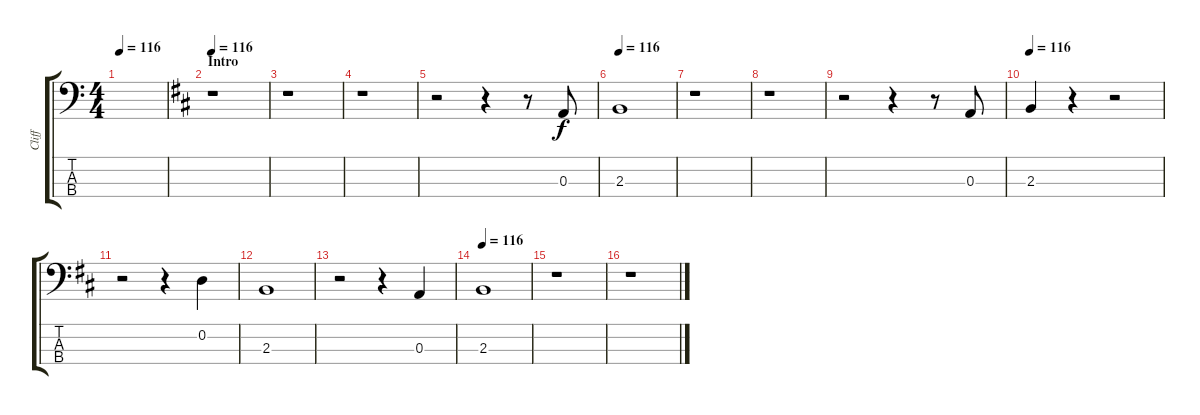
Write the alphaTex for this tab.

\track ("Cliff" "Cliff") {instrument electricbasspick}
\staff {score tabs}
\tuning (G2 D2 A1 E1) {hide}
\ts (4 4)
\tempo 116
\clef f4
\ks c
|
\section ("" "Intro")
\tempo 116
\ks bminor
r.1 |
r.1 |
r.1 |
r.2 r.4 r.8 0.3.8 |
\tempo 116
2.3.1 |
r.1 |
r.1 |
r.2 r.4 r.8 0.3.8 |
\tempo 116
2.3.4 r.4 r.2 |
r.2 r.4 0.2.4 |
2.3.1 |
r.2 r.4 0.3.4 |
\tempo 116
2.3.1 |
r.1 |
r.1
